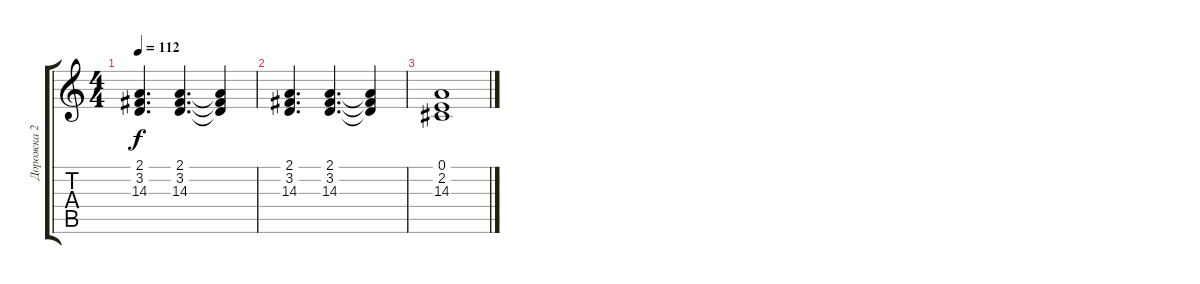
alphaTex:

\track ("Дорожка 2" "Дорожка 2") {instrument brightacousticpiano}
\staff {score tabs}
\tuning (E4 B3 G3 D3 A2 E2) {hide}
\ts (4 4)
\tempo 112
\clef g2
\ks c
(2.1 3.2 14.3).4{d dy f} (2.1 3.2 14.3).4{d} (2.1{t} 3.2{t} 14.3{t}).4 |
(2.1 3.2 14.3).4{d} (2.1 3.2 14.3).4{d} (2.1{t} 3.2{t} 14.3{t}).4 |
(0.1 2.2 14.3).1
